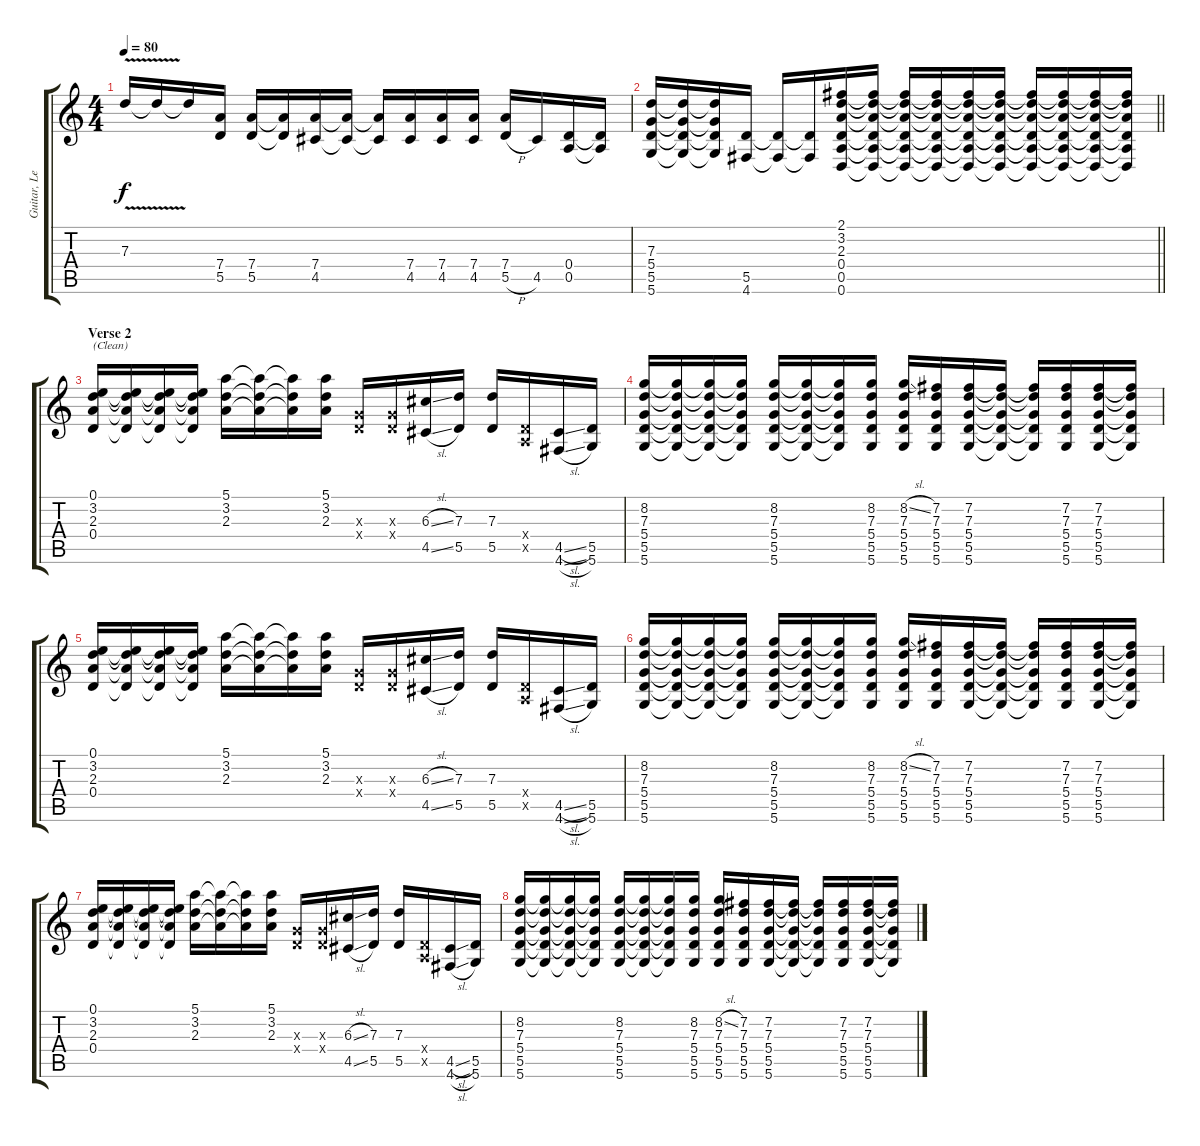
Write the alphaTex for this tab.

\track ("Guitar, Lead" "Guitar, Le") {instrument acousticguitarsteel}
\staff {score tabs}
\tuning (E4 B3 G3 D3 A2 D2) {hide}
\ts (4 4)
\tempo 80
\clef g2
\ks c
7.3{v}.16{dy f} 7.3{t}.16 7.3{t}.16 (7.4 5.5).16 (7.4 5.5).16 (7.4{t} 5.5{t}).16 (7.4 4.5).16 (7.4{t} 4.5{t}).16 (7.4{t} 4.5{t}).16 (7.4 4.5).16 (7.4 4.5).16 (7.4 4.5).16 (7.4 5.5{h}).16 4.5.16 (0.4 0.5).16 (0.4{t} 0.5{t}).16 |
\barLineRight lightlight
(7.3 5.4 5.5 5.6).16 (7.3{t} 5.4{t} 5.5{t} 5.6{t}).16 (7.3{t} 5.4{t} 5.5{t} 5.6{t}).16 (5.5 4.6).16 (5.5{t} 4.6{t}).16 (5.5{t} 4.6{t}).16 (2.1 3.2 2.3 0.4 0.5 0.6).16 (2.1{t} 3.2{t} 2.3{t} 0.4{t} 0.5{t} 0.6{t}).16 (2.1{t} 3.2{t} 2.3{t} 0.4{t} 0.5{t} 0.6{t}).16 (2.1{t} 3.2{t} 2.3{t} 0.4{t} 0.5{t} 0.6{t}).16 (2.1{t} 3.2{t} 2.3{t} 0.4{t} 0.5{t} 0.6{t}).16 (2.1{t} 3.2{t} 2.3{t} 0.4{t} 0.5{t} 0.6{t}).16 (2.1{t} 3.2{t} 2.3{t} 0.4{t} 0.5{t} 0.6{t}).16 (2.1{t} 3.2{t} 2.3{t} 0.4{t} 0.5{t} 0.6{t}).16 (2.1{t} 3.2{t} 2.3{t} 0.4{t} 0.5{t} 0.6{t}).16 (2.1{t} 3.2{t} 2.3{t} 0.4{t} 0.5{t} 0.6{t}).16 |
\section ("" "Verse 2")
(0.1 3.2 2.3 0.4).16{txt "(Clean)" instrument acousticguitarsteel} (0.1{t} 3.2{t} 2.3{t} 0.4{t}).16 (0.1{t} 3.2{t} 2.3{t} 0.4{t}).16 (0.1{t} 3.2{t} 2.3{t} 0.4{t}).16 (5.1 3.2 2.3).16 (5.1{t} 3.2{t} 2.3{t}).16 (5.1{t} 3.2{t} 2.3{t}).16 (5.1 3.2 2.3).16 (0.3{x} 0.4{x}).16 (0.3{x} 0.4{x}).16 (6.3{sl} 4.5{sl}).16 (7.3 5.5).16 (7.3 5.5).16 (0.4{x} 0.5{x}).16 (4.5{sl} 4.6{sl}).16 (5.5 5.6).16 |
(8.2 7.3 5.4 5.5 5.6).16 (8.2{t} 7.3{t} 5.4{t} 5.5{t} 5.6{t}).16 (8.2{t} 7.3{t} 5.4{t} 5.5{t} 5.6{t}).16 (8.2{t} 7.3{t} 5.4{t} 5.5{t} 5.6{t}).16 (8.2 7.3 5.4 5.5 5.6).16 (8.2{t} 7.3{t} 5.4{t} 5.5{t} 5.6{t}).16 (8.2{t} 7.3{t} 5.4{t} 5.5{t} 5.6{t}).16 (8.2 7.3 5.4 5.5 5.6).16 (8.2{sl} 7.3 5.4 5.5 5.6).16 (7.2 7.3 5.4 5.5 5.6).16 (7.2 7.3 5.4 5.5 5.6).16 (7.2{t} 7.3{t} 5.4{t} 5.5{t} 5.6{t}).16 (7.2{t} 7.3{t} 5.4{t} 5.5{t} 5.6{t}).16 (7.2 7.3 5.4 5.5 5.6).16 (7.2 7.3 5.4 5.5 5.6).16 (7.2{t} 7.3{t} 5.4{t} 5.5{t} 5.6{t}).16 |
(0.1 3.2 2.3 0.4).16 (0.1{t} 3.2{t} 2.3{t} 0.4{t}).16 (0.1{t} 3.2{t} 2.3{t} 0.4{t}).16 (0.1{t} 3.2{t} 2.3{t} 0.4{t}).16 (5.1 3.2 2.3).16 (5.1{t} 3.2{t} 2.3{t}).16 (5.1{t} 3.2{t} 2.3{t}).16 (5.1 3.2 2.3).16 (0.3{x} 0.4{x}).16 (0.3{x} 0.4{x}).16 (6.3{sl} 4.5{sl}).16 (7.3 5.5).16 (7.3 5.5).16 (0.4{x} 0.5{x}).16 (4.5{sl} 4.6{sl}).16 (5.5 5.6).16 |
(8.2 7.3 5.4 5.5 5.6).16 (8.2{t} 7.3{t} 5.4{t} 5.5{t} 5.6{t}).16 (8.2{t} 7.3{t} 5.4{t} 5.5{t} 5.6{t}).16 (8.2{t} 7.3{t} 5.4{t} 5.5{t} 5.6{t}).16 (8.2 7.3 5.4 5.5 5.6).16 (8.2{t} 7.3{t} 5.4{t} 5.5{t} 5.6{t}).16 (8.2{t} 7.3{t} 5.4{t} 5.5{t} 5.6{t}).16 (8.2 7.3 5.4 5.5 5.6).16 (8.2{sl} 7.3 5.4 5.5 5.6).16 (7.2 7.3 5.4 5.5 5.6).16 (7.2 7.3 5.4 5.5 5.6).16 (7.2{t} 7.3{t} 5.4{t} 5.5{t} 5.6{t}).16 (7.2{t} 7.3{t} 5.4{t} 5.5{t} 5.6{t}).16 (7.2 7.3 5.4 5.5 5.6).16 (7.2 7.3 5.4 5.5 5.6).16 (7.2{t} 7.3{t} 5.4{t} 5.5{t} 5.6{t}).16 |
(0.1 3.2 2.3 0.4).16 (0.1{t} 3.2{t} 2.3{t} 0.4{t}).16 (0.1{t} 3.2{t} 2.3{t} 0.4{t}).16 (0.1{t} 3.2{t} 2.3{t} 0.4{t}).16 (5.1 3.2 2.3).16 (5.1{t} 3.2{t} 2.3{t}).16 (5.1{t} 3.2{t} 2.3{t}).16 (5.1 3.2 2.3).16 (0.3{x} 0.4{x}).16 (0.3{x} 0.4{x}).16 (6.3{sl} 4.5{sl}).16 (7.3 5.5).16 (7.3 5.5).16 (0.4{x} 0.5{x}).16 (4.5{sl} 4.6{sl}).16 (5.5 5.6).16 |
(8.2 7.3 5.4 5.5 5.6).16 (8.2{t} 7.3{t} 5.4{t} 5.5{t} 5.6{t}).16 (8.2{t} 7.3{t} 5.4{t} 5.5{t} 5.6{t}).16 (8.2{t} 7.3{t} 5.4{t} 5.5{t} 5.6{t}).16 (8.2 7.3 5.4 5.5 5.6).16 (8.2{t} 7.3{t} 5.4{t} 5.5{t} 5.6{t}).16 (8.2{t} 7.3{t} 5.4{t} 5.5{t} 5.6{t}).16 (8.2 7.3 5.4 5.5 5.6).16 (8.2{sl} 7.3 5.4 5.5 5.6).16 (7.2 7.3 5.4 5.5 5.6).16 (7.2 7.3 5.4 5.5 5.6).16 (7.2{t} 7.3{t} 5.4{t} 5.5{t} 5.6{t}).16 (7.2{t} 7.3{t} 5.4{t} 5.5{t} 5.6{t}).16 (7.2 7.3 5.4 5.5 5.6).16 (7.2 7.3 5.4 5.5 5.6).16 (7.2{t} 7.3{t} 5.4{t} 5.5{t} 5.6{t}).16
